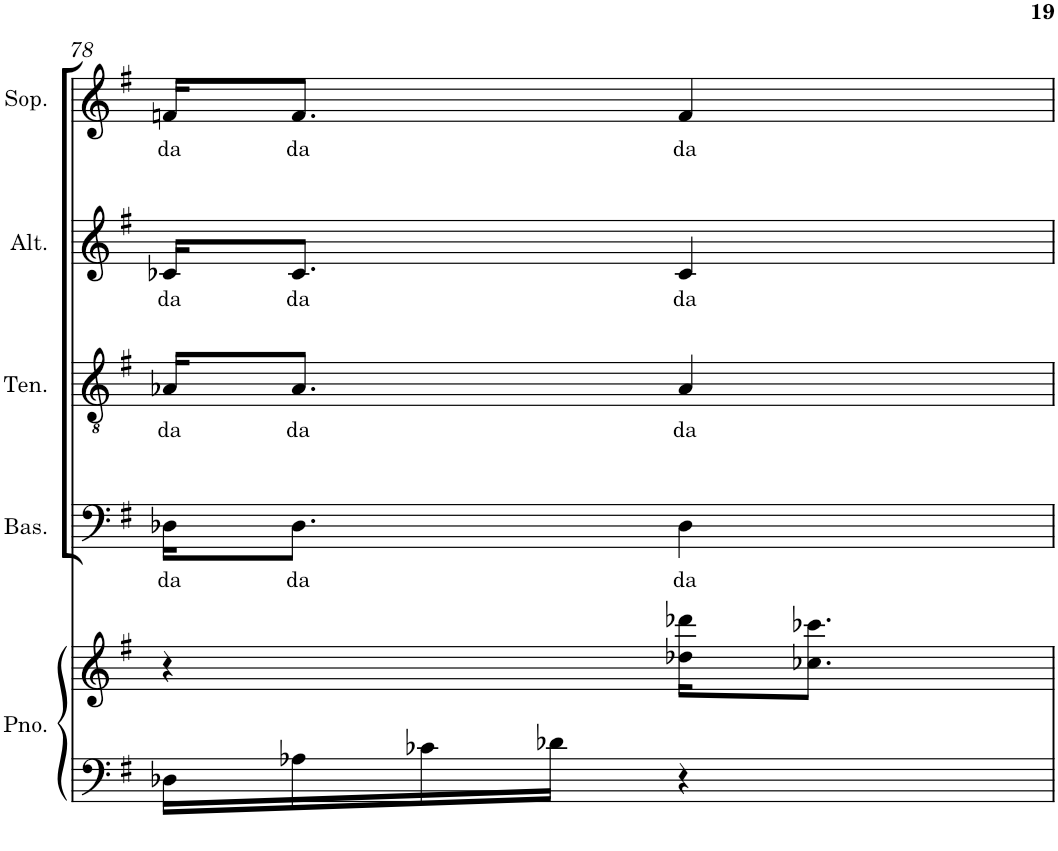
**kern	**kern	**kern	**text	**kern	**text	**kern	**text	**kern	**text
*part5	*part5	*part4	*part4	*part3	*part3	*part2	*part2	*part1	*part1
*staff6	*staff5	*staff4	*staff4	*staff3	*staff3	*staff2	*staff2	*staff1	*staff1
*I"Piano	*	*I"Bass	*	*I"Tenor	*	*I"Alto	*	*I"Soprano	*
*I'Pno.	*	*I'Bas.	*	*I'Ten.	*	*I'Alt.	*	*I'Sop.	*
!!LO:PB:g=z
*clefF4	*clefG2	*clefF4	*	*clefGv2	*	*clefG2	*	*clefG2	*
*k[f#]	*k[f#]	*k[f#]	*	*k[f#]	*	*k[f#]	*	*k[f#]	*
*G:	*G:	*G:	*	*G:	*	*G:	*	*G:	*
*M2/4	*M2/4	*M2/4	*	*M2/4	*	*M2/4	*	*M2/4	*
=78	=78	=78	=78	=78	=78	=78	=78	=78	=78
!	!	!	!LO:LY:b	!	!LO:LY:b	!	!LO:LY:b	!	!LO:LY:b
16D-X\LL	4r	16D-X\KL	da	16A-X/KL	da	16c-X/KL	da	16fn/KL	da
!	!	!	!LO:LY:b	!	!LO:LY:b	!	!LO:LY:b	!	!LO:LY:b
16A-X\	.	8.D-\J	da	8.A-/J	da	8.c-/J	da	8.f/J	da
16c-X\	.	.	.	.	.	.	.	.	.
16d-X\JJ	.	.	.	.	.	.	.	.	.
!	!	!	!LO:LY:b	!	!LO:LY:b	!	!LO:LY:b	!	!LO:LY:b
4r	16dd-X\ 16ddd-X\KL	4D-\	da	4A-/	da	4c-/	da	4f/	da
.	8.cc-X\ 8.ccc-X\J	.	.	.	.	.	.	.	.
=	=	=	=	=	=	=	=	=	=
*-	*-	*-	*-	*-	*-	*-	*-	*-	*-
